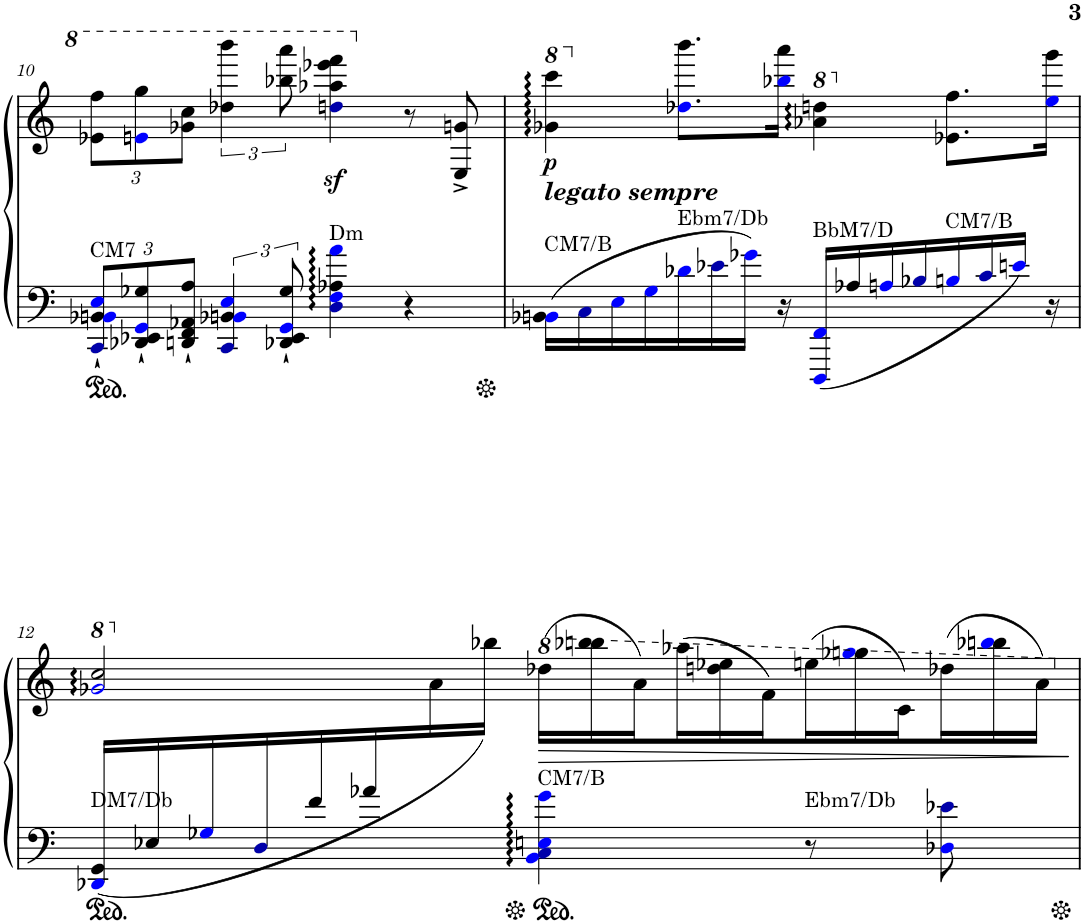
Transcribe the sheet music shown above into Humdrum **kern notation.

**kern	**kern	**dynam
*part1	*part1	*part1
*staff2	*staff1	*staff1/2
*I"Piano	*	*
*I'Pno.	*	*
!!LO:PB:g=z
*clefF4	*clefG2	*
*k[]	*k[]	*
*M4/4	*M4/4	*
*met(c)	*met(c)	*
*Xbrackettup	*Xbrackettup	*
=10	=10	=10
!LO:TX:a:t=CM7	!	!
12CCi/`^ 12BB-X/`^ 12BBnj/`^ 12Ej/`^L	12ee-X\ 12fff\L	.
12DD-X/`^ 12EE-X/`^ 12GGj/`^ 12G-X/`^	12eenj\ 12ggg\	.
12DDn/`^ 12FF/`^ 12AA-X/`^ 12A/`^J	12gg-X\ 12ccc\J	.
*brackettup	*brackettup	*
6CCi/^ 6BB-X/^ 6BBnj/^ 6Ej/^	6ddd-X\ 6bbbb\	.
12DD-X/`^ 12EE-/`^ 12GGj/`^ 12G-/`^	12bbb-X\ 12aaaa\	.
!LO:TX:a:t=Dm	!	!
4Di\ 4Fj\ 4A-X\ 4aj\	4dddni\z< 4aaa-X\z< 4eeee-X\z< 4ffff\z<	.
4r	8r	.
.	8E/^ 8gn/^	.
=11	=11	=11
*	*8va	*
!	!LO:TX:b:Bi:t=legato sempre	!
!LO:TX:a:t=CM7/B	!	!
!	!	!LO:DY:b
16BB-X\ 16BBnj\LL	4gg-X\ 4cccc\	p
16Ci\	.	.
16Ej\	.	.
16Gj\	.	.
*	*X8va	*
!LO:TX:a:t=Ebm7/Db	!	!
16d-Xj\	8.dd-Xj\ 8.bbb\L	.
16e-Xi\	.	.
16g-Xj\JJ	.	.
16r	16bb-Xj\ 16aaa\Jk	.
*	*8va	*
!LO:TX:a:t=BbM7/D	!	!
16DDDj/ 16FFj/LL	4aa-X\ 4dddn\	.
16A-X/	.	.
16Anj/	.	.
16B-Xi/	.	.
*	*X8va	*
!LO:TX:a:t=CM7/B	!	!
16Bnj/	8.e-X\ 8.ff\L	.
16ci/	.	.
16enj/JJ	.	.
16r	16eej\ 16ggg\Jk	.
!!LO:LB:g=z
=12	=12	=12
*ped	*	*
*	*8va	*
*	*^	*
!LO:TX:a:t=DM7/Db	!	!	!
(<16DD-Xj/ 16GG/LL	2gg-Xj/ 2ccc/	4.ryy	.
16E-X/	.	.	.
16G-Xj/	.	.	.
16Di/	.	.	.
16f/	.	.	.
16a-X/	.	.	.
8ryy	.	16a\	.
.	.	16bb-X\JJ)	.
*	*Xped	*	*
*	*X8va	*	*
*	*8va	*	*
*	*Xbrackettup	*	*
!LO:TX:a:t=CM7/B	!	!	!
4BBj\ 4Ci\ 4Enj\ 4gj\	(24ddd-X\LL	2ryy	.
!	!	!	!LO:HP:b
.	24bbb-X\ 24bbbn\	.	>
.	24aa\)	.	.
.	(24aaa-X\	.	.
.	24dddn\ 24eee-X\	.	.
.	24ff\J)	.	.
!LO:TX:a:t=Ebm7/Db	!	!	!
8r	(24eeen\L	.	.
.	24ggg-Xj\ 24gggn\	.	.
.	24cc\)	.	.
8D-Xj\ 8e-Xi\	(24ddd-X\	.	.
.	24bbb-Xj\ 24bbbn\	.	.
.	24aa\JJ)	.	.
*	*v	*v	*
.	.	]
*	*X8va	*
=	=	=
*-	*-	*-
